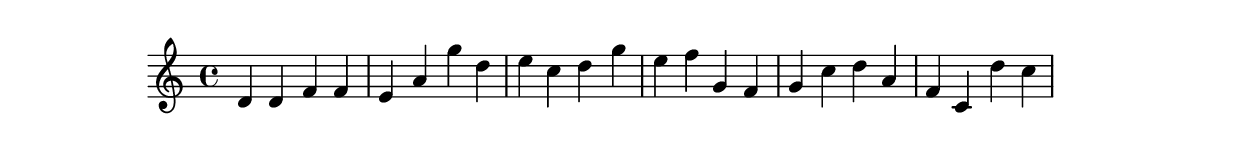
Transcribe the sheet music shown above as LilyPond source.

%% Do not edit this file; it is auto-generated from LSR http://lsr.dsi.unimi.it
%% This file is in the public domain.
\version "2.13.1"

\header {
  lsrtags = "pitches"

%% Translation of GIT committish: b2d4318d6c53df8469dfa4da09b27c15a374d0ca
  texidoces = "
Este fragmento de código basado en Scheme genera
24 notas aleatorias (o tantas como se necesiten), basándose en la
hora actual (o en cualquier número pseudo-aleatorio que se
especifique en su lugar, para obtener las mismas notas aleatorias
cada vez): es decir, para obtener distintos patrones de notas,
sólo tiene que modificar este número.

"
  doctitlees = "Generación de notas aleatorias"

  texidoc = "
This Scheme-based snippet generates 24 random notes (or as many as
required), based on the current time (or any randomish number specified
instead, in order to obtain the same random notes each time): i.e., to
get different random note patterns, just change this number.

"
  doctitle = "Generating random notes"
} % begin verbatim

\score {
  {
    #(let ((random-state (seed->random-state (current-time))))
       (ly:export
        (make-sequential-music
         (map (lambda (x)
                (let ((idx (random 12 random-state)))
                  (make-event-chord
                   (list
                    (make-music 'NoteEvent
                                'duration (ly:make-duration 2 0 1 1)
                                'pitch (ly:make-pitch
                                        (quotient idx 7)
                                        (remainder idx 7)
                                        0))))))
              (make-list 24)))))
  }
}
